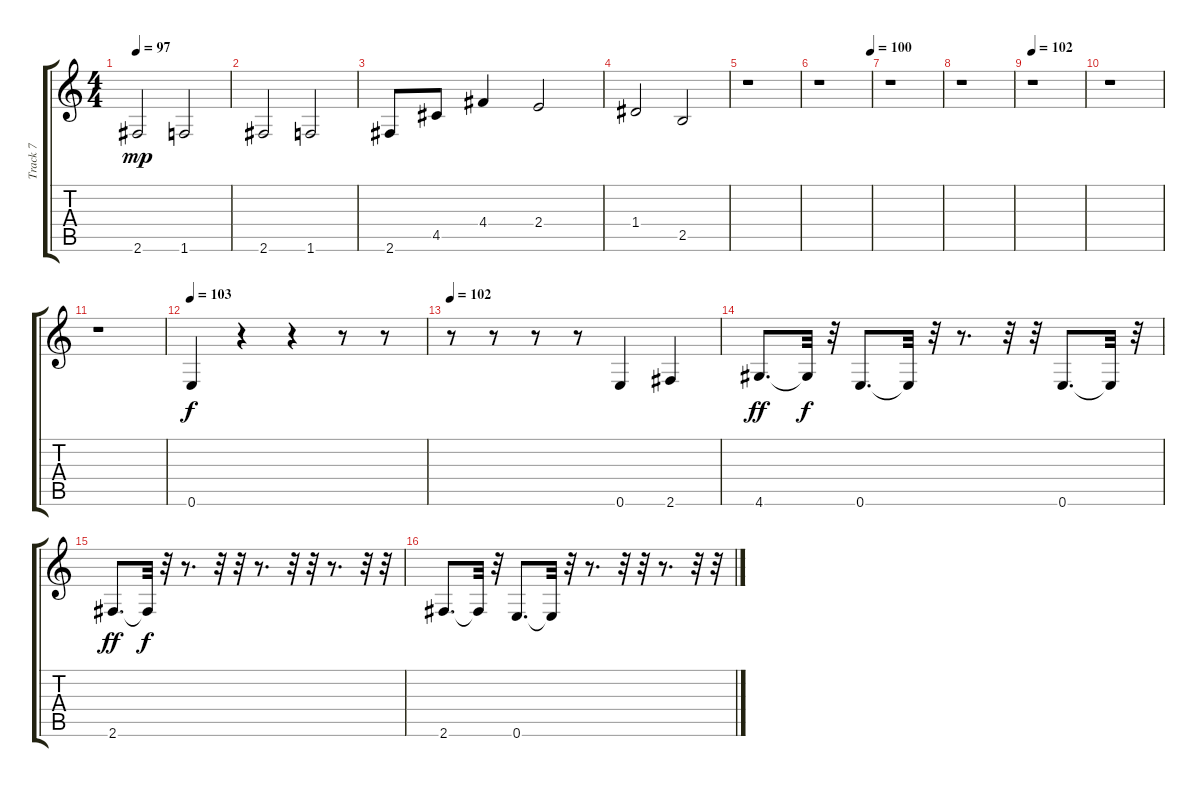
\track ("Track 7" "Track 7") {instrument contrabass}
\staff {score tabs}
\tuning (E4 B3 G3 D3 A2 E2) {hide}
\ts (4 4)
\tempo 97
\clef g2
\ks c
2.6.2{dy mp} 1.6.2 |
2.6.2 1.6.2 |
2.6.8 4.5.8 4.4.4 2.4.2 |
1.4.2 2.5.2 |
r.1 |
\tempo (100 1)
r.1 |
r.1 |
r.1 |
\tempo 102
r.1 |
r.1 |
r.1 |
\tempo 103
0.6.4{dy f} r.4 r.4 r.8 r.8 |
\tempo 102
r.8{instrument contrabass} r.8 r.8 r.8 0.6.4 2.6.4 |
4.6.8{d dy ff} 4.6{t}.32{dy f} r.32 0.6.8{d} 0.6{t}.32 r.32 r.8{d} r.32 r.32 0.6.8{d} 0.6{t}.32 r.32 |
2.6.8{d dy ff} 2.6{t}.32{dy f} r.32 r.8{d} r.32 r.32 r.8{d} r.32 r.32 r.8{d} r.32 r.32 |
2.6.8{d} 2.6{t}.32 r.32 0.6.8{d} 0.6{t}.32 r.32 r.8{d} r.32 r.32 r.8{d} r.32 r.32
